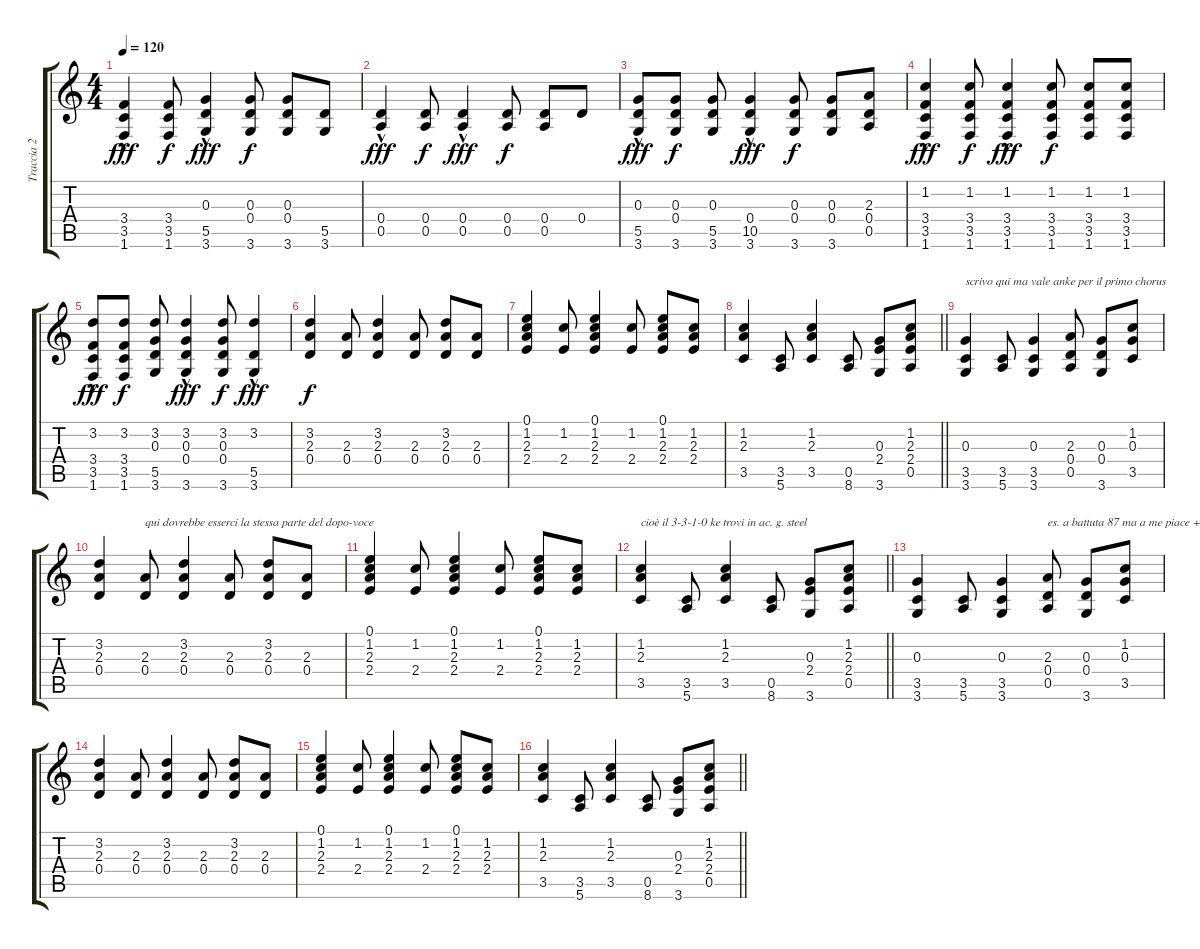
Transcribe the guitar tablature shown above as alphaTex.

\track ("Traccia 2" "Traccia 2") {instrument acousticguitarnylon}
\staff {score tabs}
\tuning (E4 B3 G3 D3 A2 E2) {hide}
\ts (4 4)
\tempo 120
\clef g2
\ks c
(3.4{hac} 3.5{hac} 1.6{hac}).4{dy fff} (3.4 3.5 1.6).8{dy f} (0.3{hac} 5.5{hac} 3.6{hac}).4{dy fff} (0.3 0.4 3.6).8{dy f} (0.3 0.4 3.6).8 (5.5 3.6).8 |
(0.4{hac} 0.5{hac}).4{dy fff} (0.4 0.5).8{dy f} (0.4{hac} 0.5{hac}).4{dy fff} (0.4 0.5).8{dy f} (0.4 0.5).8 0.4.8 |
(0.3{hac} 5.5{hac} 3.6{hac}).8{dy fff} (0.3 0.4 3.6).8{dy f} (0.3 5.5 3.6).8 (0.4{hac} 10.5{hac} 3.6{hac}).4{dy fff} (0.3 0.4 3.6).8{dy f} (0.3 0.4 3.6).8 (2.3 0.4 0.5).8 |
(1.2{hac} 3.4{hac} 3.5{hac} 1.6{hac}).4{dy fff} (1.2 3.4 3.5 1.6).8{dy f} (1.2{hac} 3.4{hac} 3.5{hac} 1.6{hac}).4{dy fff} (1.2 3.4 3.5 1.6).8{dy f} (1.2 3.4 3.5 1.6).8 (1.2 3.4 3.5 1.6).8 |
(3.2{hac} 3.4{hac} 3.5{hac} 1.6{hac}).8{dy fff} (3.2 3.4 3.5 1.6).8{dy f} (3.2 0.3 5.5 3.6).8 (3.2{hac} 0.3{hac} 0.4{hac} 3.6{hac}).4{dy fff} (3.2 0.3 0.4 3.6).8{dy f} (3.2{hac} 5.5{hac} 3.6{hac}).4{dy fff} |
(3.2 2.3 0.4).4{dy f} (2.3 0.4).8 (3.2 2.3 0.4).4 (2.3 0.4).8 (3.2 2.3 0.4).8 (2.3 0.4).8 |
(0.1 1.2 2.3 2.4).4 (1.2 2.4).8 (0.1 1.2 2.3 2.4).4 (1.2 2.4).8 (0.1 1.2 2.3 2.4).8 (1.2 2.3 2.4).8 |
\barLineRight lightlight
(1.2 2.3 3.5).4 (3.5 5.6).8 (1.2 2.3 3.5).4 (0.5 8.6).8 (0.3 2.4 3.6).8 (1.2 2.3 2.4 0.5).8 |
(0.3 3.5 3.6).4{txt "scrivo qui ma vale anke per il primo chorus"} (3.5 5.6).8 (0.3 3.5 3.6).4 (2.3 0.4 0.5).8 (0.3 0.4 3.6).8 (1.2 0.3 3.5).8 |
(3.2 2.3 0.4).4 (2.3 0.4).8{txt "qui dovrebbe esserci la stessa parte del dopo-voce"} (3.2 2.3 0.4).4 (2.3 0.4).8 (3.2 2.3 0.4).8 (2.3 0.4).8 |
(0.1 1.2 2.3 2.4).4 (1.2 2.4).8 (0.1 1.2 2.3 2.4).4 (1.2 2.4).8 (0.1 1.2 2.3 2.4).8 (1.2 2.3 2.4).8 |
\barLineRight lightlight
(1.2 2.3 3.5).4{txt "cioè il 3-3-1-0 ke trovi in ac. g. steel"} (3.5 5.6).8 (1.2 2.3 3.5).4 (0.5 8.6).8 (0.3 2.4 3.6).8 (1.2 2.3 2.4 0.5).8 |
(0.3 3.5 3.6).4 (3.5 5.6).8 (0.3 3.5 3.6).4 (2.3 0.4 0.5).8{txt "es. a battuta 87 ma a me piace + così"} (0.3 0.4 3.6).8 (1.2 0.3 3.5).8 |
(3.2 2.3 0.4).4 (2.3 0.4).8 (3.2 2.3 0.4).4 (2.3 0.4).8 (3.2 2.3 0.4).8 (2.3 0.4).8 |
(0.1 1.2 2.3 2.4).4 (1.2 2.4).8 (0.1 1.2 2.3 2.4).4 (1.2 2.4).8 (0.1 1.2 2.3 2.4).8 (1.2 2.3 2.4).8 |
\barLineRight lightlight
(1.2 2.3 3.5).4 (3.5 5.6).8 (1.2 2.3 3.5).4 (0.5 8.6).8 (0.3 2.4 3.6).8 (1.2 2.3 2.4 0.5).8
